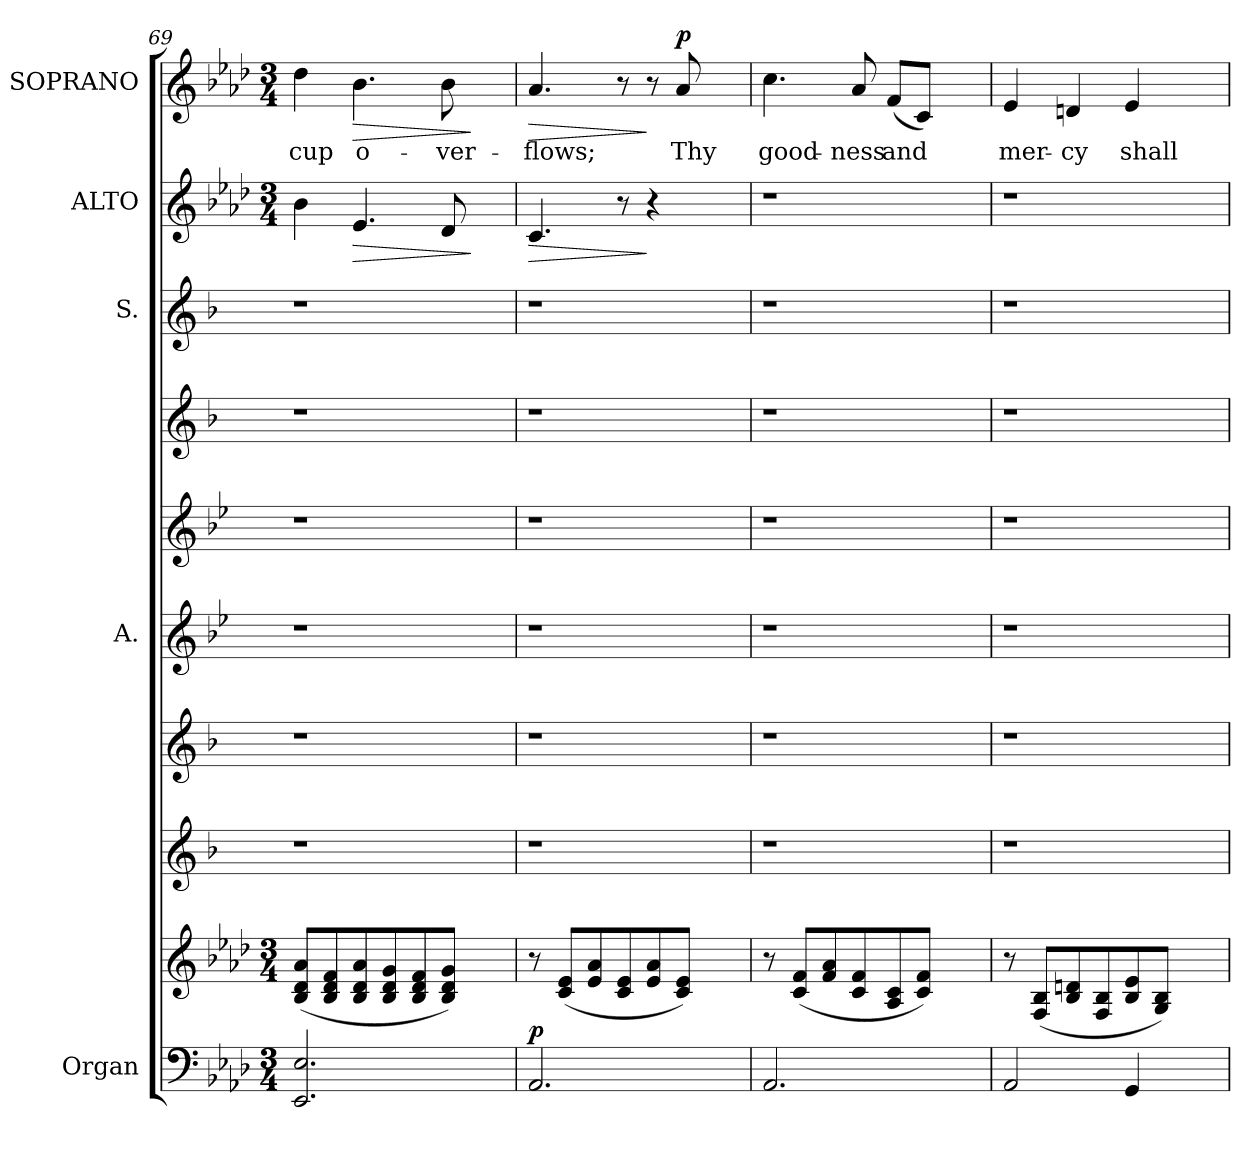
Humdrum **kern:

**kern	**kern	**dynam	**kern	**kern	**kern	**kern	**kern	**kern	**kern	**dynam	**kern	**text	**dynam
*part9	*part9	*part9	*part8	*part7	*part6	*part5	*part4	*part3	*part2	*part2	*part1	*part1	*part1
*staff10	*staff9	*staff9/10	*staff8	*staff7	*staff6	*staff5	*staff4	*staff3	*staff2	*staff2	*staff1	*staff1	*staff1
*I"Organ	*	*	*	*	*I"A.	*	*	*I"S.	*I"ALTO	*	*I"SOPRANO	*	*
*	*	*	*	*	*	*	*	*	*I'A.	*	*I'S.	*	*
*clefF4	*clefG2	*	*clefG2	*clefG2	*clefG2	*clefG2	*clefG2	*clefG2	*clefG2	*	*clefG2	*	*
*	*	*	*ITrd-2c-3	*ITrd-2c-3	*ITrd1c2	*ITrd1c2	*ITrd-2c-3	*ITrd-3c-5	*	*	*	*	*
*k[b-e-a-d-]	*k[b-e-a-d-]	*	*k[b-e-a-d-]	*k[b-e-a-d-]	*k[b-e-a-d-]	*k[b-e-a-d-]	*k[b-e-a-d-]	*k[b-e-]	*k[b-e-a-d-]	*	*k[b-e-a-d-]	*	*
*A-:	*A-:	*	*A-:	*A-:	*A-:	*A-:	*A-:	*B-:	*A-:	*	*A-:	*	*
*M3/4	*M3/4	*	*	*	*	*	*	*	*M3/4	*	*M3/4	*	*
=69	=69	=69	=69	=69	=69	=69	=69	=69	=69	=69	=69	=69	=69
!	!	!	!	!	!	!	!	!	!	!	!	!LO:LY:b	!
2.EE-/ 2.E-/	(<8B-/ 8d-/ 8a-/L	.	1r	1r	1r	1r	1r	1r	4b-\	.	4dd-\	cup	.
.	8B-/ 8d-/ 8f/	.	.	.	.	.	.	.	.	.	.	.	.
!	!	!	!	!	!	!	!	!	!	!LO:HP:b	!	!LO:LY:b	!LO:HP:b
.	8B-/ 8d-/ 8a-/	.	.	.	.	.	.	.	4.e-/	>	4.b-\	o-	>
.	8B-/ 8d-/ 8g/	.	.	.	.	.	.	.	.	.	.	.	.
.	8B-/ 8d-/ 8f/	.	.	.	.	.	.	.	.	.	.	.	.
!	!	!	!	!	!	!	!	!	!	!	!	!LO:LY:b	!
.	8B-/ 8d-/ 8g/J)	.	.	.	.	.	.	.	8d-/	.	8b-\	-ver-	.
4ryy	4ryy	.	.	.	.	.	.	.	4ryy	]	4ryy	.	]
!!LO:LB:g=z
=70	=70	=70	=70	=70	=70	=70	=70	=70	=70	=70	=70	=70	=70
!	!	!LO:DY:a=2	!	!	!	!	!	!	!	!LO:HP:b	!	!LO:LY:b	!LO:HP:b
2.AA-/	8r	p	1r	1r	1r	1r	1r	1r	4.c/	>	4.a-/	-flows;	>
.	(<8c/ 8e-/L	.	.	.	.	.	.	.	.	.	.	.	.
.	8e-/ 8a-/	.	.	.	.	.	.	.	.	.	.	.	.
.	8c/ 8e-/	.	.	.	.	.	.	.	8r	.	8r	.	.
.	8e-/ 8a-/	.	.	.	.	.	.	.	4r	]	8r	.	]
!	!	!	!	!	!	!	!	!	!	!	!	!LO:LY:b	!LO:DY:a
.	8c/ 8e-/J)	.	.	.	.	.	.	.	.	.	8a-/	Thy	p
4ryy	4ryy	.	.	.	.	.	.	.	4ryy	.	4ryy	.	.
=71	=71	=71	=71	=71	=71	=71	=71	=71	=71	=71	=71	=71	=71
!	!	!	!	!	!	!	!	!	!LO:N:vis=1	!	!	!LO:LY:b	!
2.AA-/	8r	.	1r	1r	1r	1r	1r	1r	2.r	.	4.cc\	good-	.
.	(<8c/ 8f/L	.	.	.	.	.	.	.	.	.	.	.	.
.	8f/ 8a-/	.	.	.	.	.	.	.	.	.	.	.	.
!	!	!	!	!	!	!	!	!	!	!	!	!LO:LY:b	!
.	8c/ 8f/	.	.	.	.	.	.	.	.	.	8a-/	-ness	.
!	!	!	!	!	!	!	!	!	!	!	!	!LO:LY:b	!
.	8A-/ 8c/	.	.	.	.	.	.	.	.	.	(<8f/L	and	.
.	8c/ 8f/J)	.	.	.	.	.	.	.	.	.	8c/J)	.	.
4ryy	4ryy	.	.	.	.	.	.	.	4ryy	.	4ryy	.	.
=72	=72	=72	=72	=72	=72	=72	=72	=72	=72	=72	=72	=72	=72
!	!	!	!	!	!	!	!	!	!LO:N:vis=1	!	!	!LO:LY:b	!
2AA-/	8r	.	1r	1r	1r	1r	1r	1r	2.r	.	4e-/	mer-	.
.	(<8F/ 8B-/L	.	.	.	.	.	.	.	.	.	.	.	.
!	!	!	!	!	!	!	!	!	!	!	!	!LO:LY:b	!
.	8B-/ 8dn/	.	.	.	.	.	.	.	.	.	4dn/	-cy	.
.	8F/ 8B-/	.	.	.	.	.	.	.	.	.	.	.	.
!	!	!	!	!	!	!	!	!	!	!	!	!LO:LY:b	!
4GG/	8B-/ 8e-/	.	.	.	.	.	.	.	.	.	4e-/	shall	.
.	8G/ 8B-/J)	.	.	.	.	.	.	.	.	.	.	.	.
4ryy	4ryy	.	.	.	.	.	.	.	4ryy	.	4ryy	.	.
=	=	=	=	=	=	=	=	=	=	=	=	=	=
*-	*-	*-	*-	*-	*-	*-	*-	*-	*-	*-	*-	*-	*-
